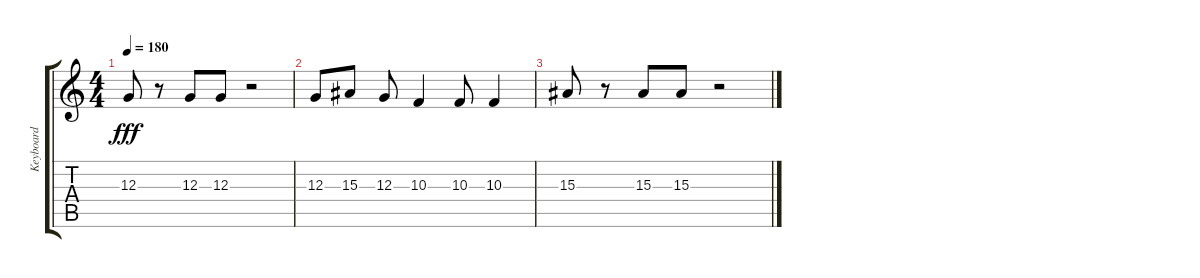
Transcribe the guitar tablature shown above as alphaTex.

\track ("Keyboard" "Keyboard") {instrument altosax}
\staff {score tabs}
\tuning (E4 B3 G3 D3 A2 E2) {hide}
\ts (4 4)
\tempo 180
\clef g2
\ks c
12.3.8{dy fff} r.8 12.3.8 12.3.8 r.2 |
12.3.8 15.3.8 12.3.8 10.3.4 10.3.8 10.3.4 |
15.3.8 r.8 15.3.8 15.3.8 r.2
